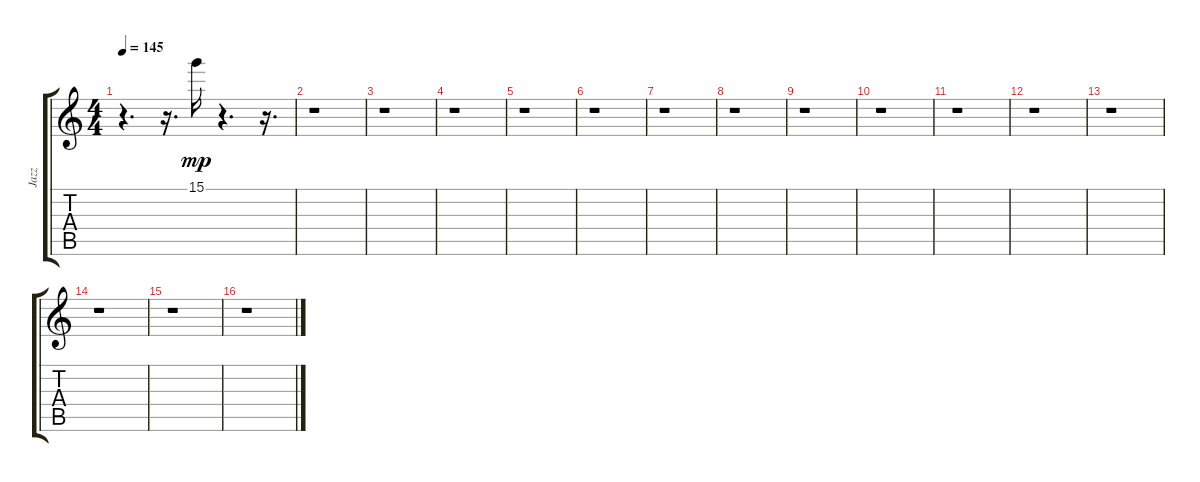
\track ("Jazz" "Jazz") {instrument electricguitarjazz}
\staff {score tabs}
\tuning (E4 B3 G3 D3 A2 E2) {hide}
\ts (4 4)
\tempo 145
\clef g2
\ks c
r.4{d dy mp} r.16{d} 15.1.16 r.4{d} r.16{d} |
r.1 |
r.1 |
r.1 |
r.1 |
r.1 |
r.1 |
r.1 |
r.1 |
r.1 |
r.1 |
r.1 |
r.1 |
r.1 |
r.1 |
r.1
